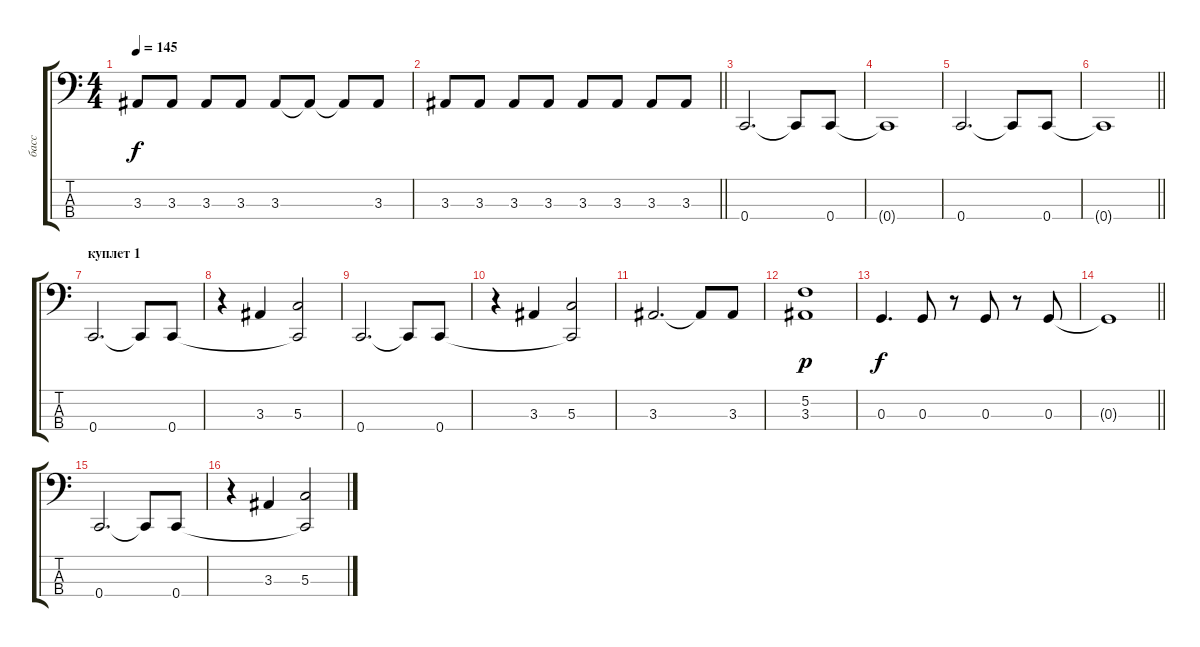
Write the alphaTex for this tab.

\track ("басс" "басс") {instrument electricbasspick}
\staff {score tabs}
\tuning (F2 C2 G1 C1) {hide}
\ts (4 4)
\tempo 145
\clef f4
\ks c
3.3.8{dy f} 3.3.8 3.3.8 3.3.8 3.3.8 3.3{t}.8 3.3{t}.8 3.3.8 |
\barLineRight lightlight
3.3.8 3.3.8 3.3.8 3.3.8 3.3.8 3.3.8 3.3.8 3.3.8 |
\section ("" "")
0.4.2{d} 0.4{t}.8 0.4.8 |
0.4{t}.1 |
0.4.2{d} 0.4{t}.8 0.4.8 |
\barLineRight lightlight
0.4{t}.1 |
\section ("" "куплет 1")
0.4.2{d} 0.4{t}.8 0.4.8 |
r.4 3.3.4 (5.3 0.4{t}).2 |
0.4.2{d} 0.4{t}.8 0.4.8 |
r.4 3.3.4 (5.3 0.4{t}).2 |
3.3.2{d} 3.3{t}.8 3.3.8 |
(5.2 3.3).1{dy p} |
0.3.4{d dy f} 0.3.8 r.8 0.3.8 r.8 0.3.8 |
\barLineRight lightlight
0.3{t}.1 |
0.4.2{d} 0.4{t}.8 0.4.8 |
r.4 3.3.4 (5.3 0.4{t}).2
